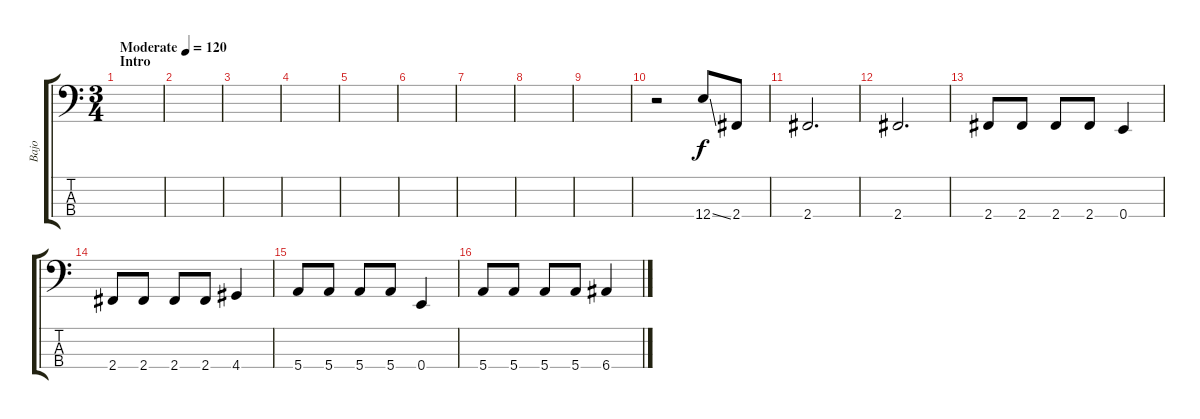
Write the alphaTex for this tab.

\track ("Bajo" "Bajo") {instrument electricbasspick}
\staff {score tabs}
\tuning (G2 D2 A1 E1) {hide}
\ts (3 4)
\section ("" "Intro")
\tempo (120 "Moderate")
\clef f4
\ks c
|
|
|
|
|
|
|
|
|
r.2 12.4{ss}.8 2.4.8 |
2.4.2{d} |
2.4.2{d} |
2.4.8 2.4.8 2.4.8 2.4.8 0.4.4 |
2.4.8 2.4.8 2.4.8 2.4.8 4.4.4 |
5.4.8 5.4.8 5.4.8 5.4.8 0.4.4 |
5.4.8 5.4.8 5.4.8 5.4.8 6.4.4
